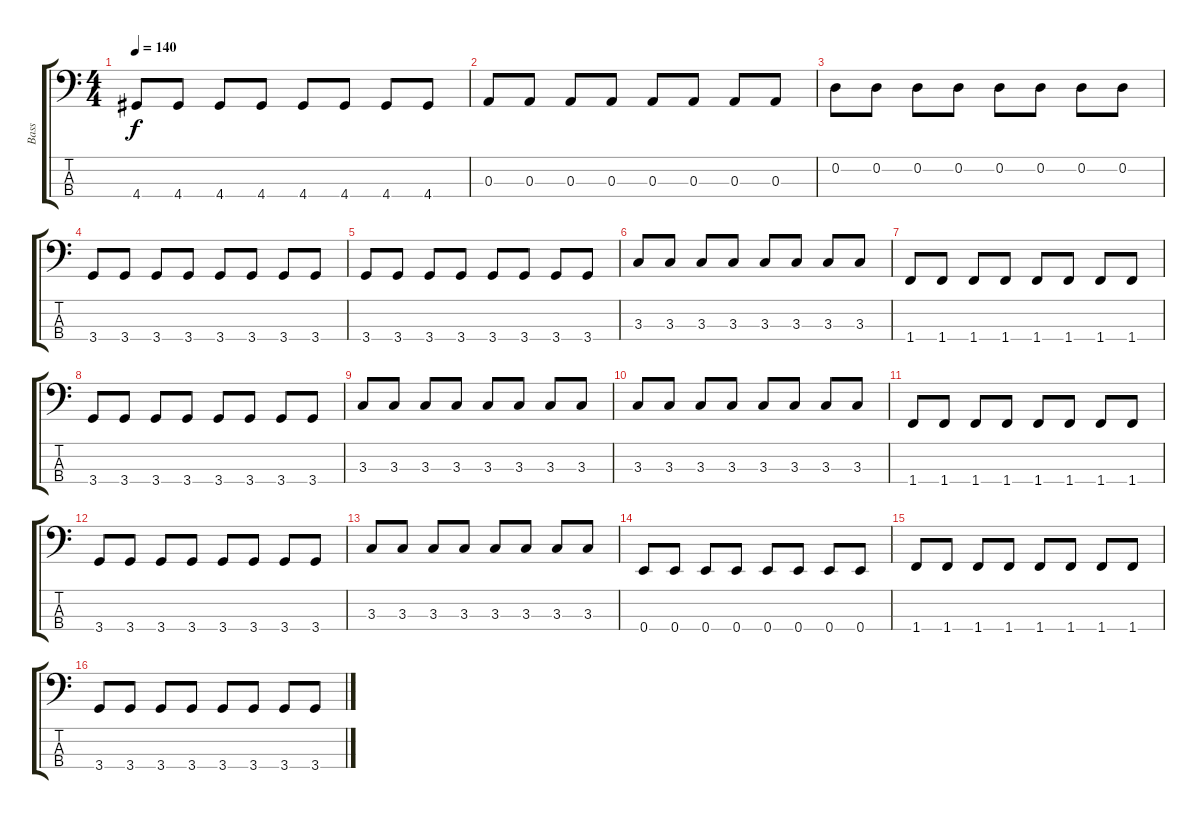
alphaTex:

\track ("Bass" "Bass") {instrument electricbasspick}
\staff {score tabs}
\tuning (G2 D2 A1 E1) {hide}
\ts (4 4)
\tempo 140
\clef f4
\ks c
4.4.8{dy f} 4.4.8 4.4.8 4.4.8 4.4.8 4.4.8 4.4.8 4.4.8 |
0.3.8 0.3.8 0.3.8 0.3.8 0.3.8 0.3.8 0.3.8 0.3.8 |
0.2.8 0.2.8 0.2.8 0.2.8 0.2.8 0.2.8 0.2.8 0.2.8 |
3.4.8 3.4.8 3.4.8 3.4.8 3.4.8 3.4.8 3.4.8 3.4.8 |
3.4.8 3.4.8 3.4.8 3.4.8 3.4.8 3.4.8 3.4.8 3.4.8 |
3.3.8 3.3.8 3.3.8 3.3.8 3.3.8 3.3.8 3.3.8 3.3.8 |
1.4.8 1.4.8 1.4.8 1.4.8 1.4.8 1.4.8 1.4.8 1.4.8 |
3.4.8 3.4.8 3.4.8 3.4.8 3.4.8 3.4.8 3.4.8 3.4.8 |
3.3.8 3.3.8 3.3.8 3.3.8 3.3.8 3.3.8 3.3.8 3.3.8 |
3.3.8 3.3.8 3.3.8 3.3.8 3.3.8 3.3.8 3.3.8 3.3.8 |
1.4.8 1.4.8 1.4.8 1.4.8 1.4.8 1.4.8 1.4.8 1.4.8 |
3.4.8 3.4.8 3.4.8 3.4.8 3.4.8 3.4.8 3.4.8 3.4.8 |
3.3.8 3.3.8 3.3.8 3.3.8 3.3.8 3.3.8 3.3.8 3.3.8 |
0.4.8 0.4.8 0.4.8 0.4.8 0.4.8 0.4.8 0.4.8 0.4.8 |
1.4.8 1.4.8 1.4.8 1.4.8 1.4.8 1.4.8 1.4.8 1.4.8 |
3.4.8 3.4.8 3.4.8 3.4.8 3.4.8 3.4.8 3.4.8 3.4.8
